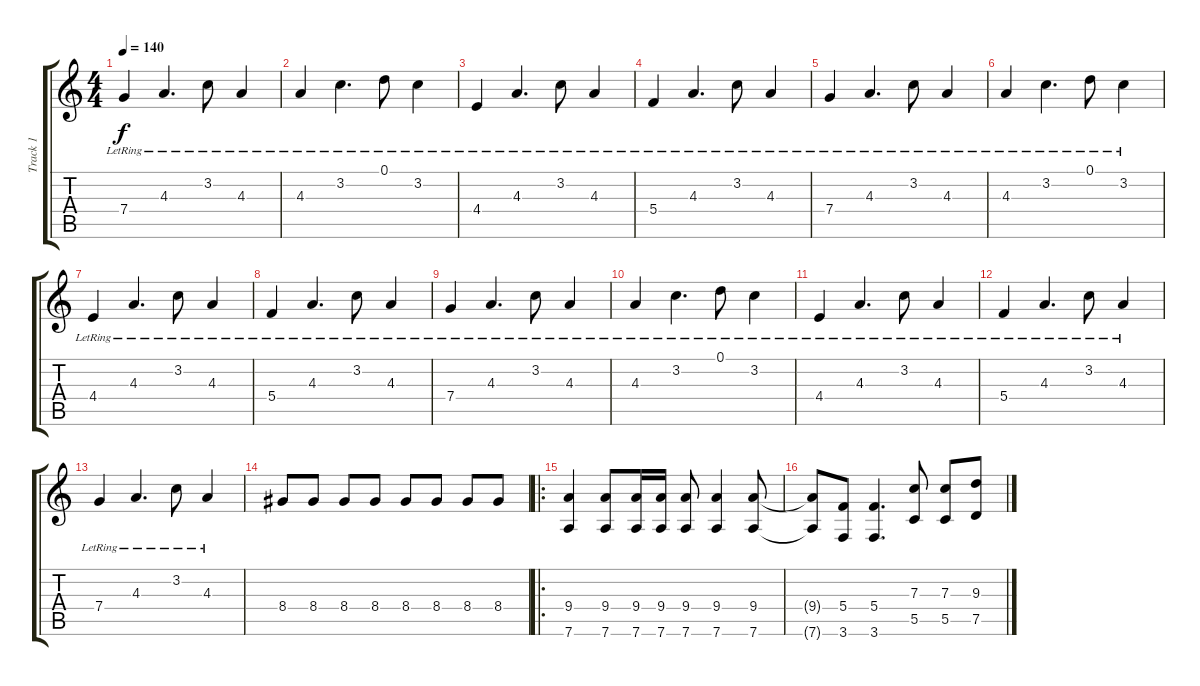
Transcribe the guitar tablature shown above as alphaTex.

\track ("Track 1" "Track 1") {instrument acousticguitarsteel}
\staff {score tabs}
\tuning (D4 A3 F3 C3 G2 D2) {hide}
\ts (4 4)
\tempo 140
\clef g2
\ks c
7.4{lr}.4{dy f} 4.3{lr}.4{d} 3.2{lr}.8 4.3{lr}.4 |
4.3{lr}.4 3.2{lr}.4{d} 0.1{lr}.8 3.2{lr}.4 |
4.4{lr}.4 4.3{lr}.4{d} 3.2{lr}.8 4.3{lr}.4 |
5.4{lr}.4 4.3{lr}.4{d} 3.2{lr}.8 4.3{lr}.4 |
7.4{lr}.4 4.3{lr}.4{d} 3.2{lr}.8 4.3{lr}.4 |
4.3{lr}.4 3.2{lr}.4{d} 0.1{lr}.8 3.2{lr}.4 |
4.4{lr}.4 4.3{lr}.4{d} 3.2{lr}.8 4.3{lr}.4 |
5.4{lr}.4 4.3{lr}.4{d} 3.2{lr}.8 4.3{lr}.4 |
7.4{lr}.4 4.3{lr}.4{d} 3.2{lr}.8 4.3{lr}.4 |
4.3{lr}.4 3.2{lr}.4{d} 0.1{lr}.8 3.2{lr}.4 |
4.4{lr}.4 4.3{lr}.4{d} 3.2{lr}.8 4.3{lr}.4 |
5.4{lr}.4 4.3{lr}.4{d} 3.2{lr}.8 4.3{lr}.4 |
7.4{lr}.4 4.3{lr}.4{d} 3.2{lr}.8 4.3{lr}.4 |
8.4.8 8.4.8 8.4.8 8.4.8 8.4.8 8.4.8 8.4.8 8.4.8 |
\ro
(9.4 7.6).4 (9.4 7.6).8 (9.4 7.6).16 (9.4 7.6).16 (9.4 7.6).8 (9.4 7.6).4 (9.4 7.6).8 |
(9.4{t} 7.6{t}).8 (5.4 3.6).8 (5.4 3.6).4{d} (7.3 5.5).8 (7.3 5.5).8 (9.3 7.5).8
